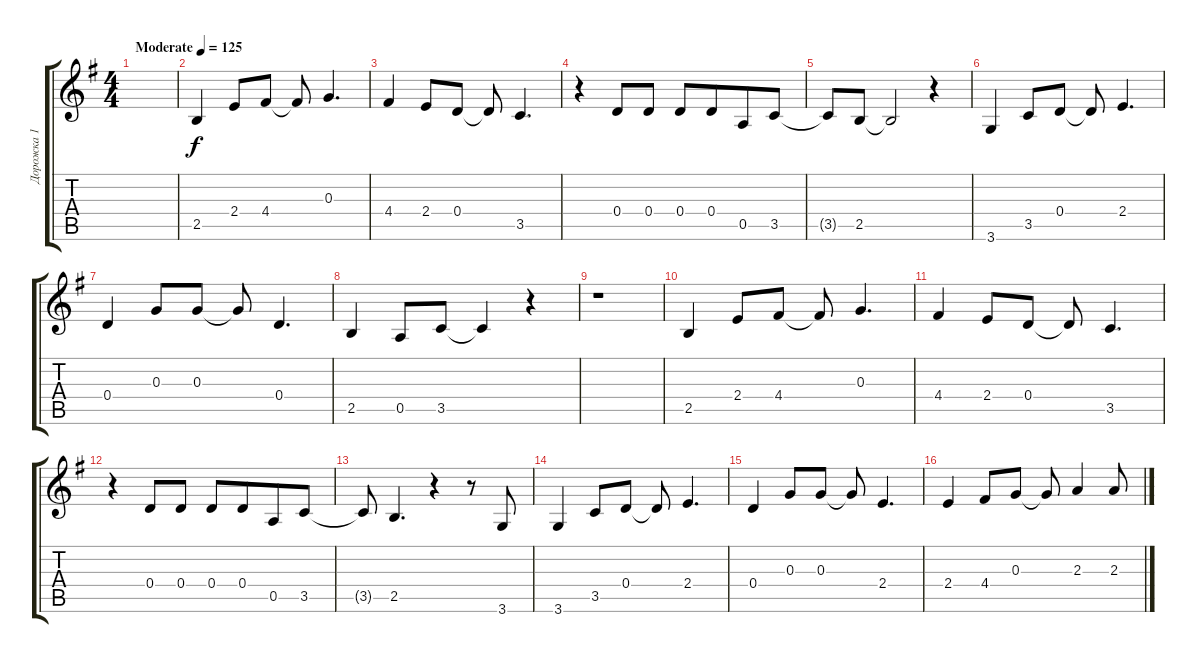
\track ("Дорожка 1" "Дорожка 1") {instrument acousticguitarsteel}
\staff {score tabs}
\tuning (E4 B3 G3 D3 A2 E2) {hide}
\ts (4 4)
\tempo (125 "Moderate")
\clef g2
\ks g
|
2.5.4 2.4.8 4.4.8 4.4{t}.8 0.3.4{d} |
4.4.4 2.4.8 0.4.8 0.4{t}.8 3.5.4{d} |
r.4 0.4.8 0.4.8 0.4.8 0.4.8{beam merge} 0.5.8 3.5.8 |
3.5{t}.8{beam Up} 2.5.8{beam Up} 2.5{t}.2 r.4 |
3.6.4 3.5.8 0.4.8 0.4{t}.8 2.4.4{d} |
0.4.4 0.3.8 0.3.8 0.3{t}.8 0.4.4{d} |
2.5.4 0.5.8 3.5.8 3.5{t}.4 r.4 |
r.1 |
2.5.4 2.4.8 4.4.8 4.4{t}.8 0.3.4{d} |
4.4.4 2.4.8 0.4.8 0.4{t}.8 3.5.4{d} |
r.4 0.4.8 0.4.8 0.4.8 0.4.8{beam merge} 0.5.8 3.5.8 |
3.5{t}.8 2.5.4{d} r.4 r.8 3.6.8 |
3.6.4 3.5.8 0.4.8 0.4{t}.8 2.4.4{d} |
0.4.4 0.3.8 0.3.8 0.3{t}.8 2.4.4{d} |
2.4.4 4.4.8 0.3.8 0.3{t}.8 2.3.4 2.3.8
